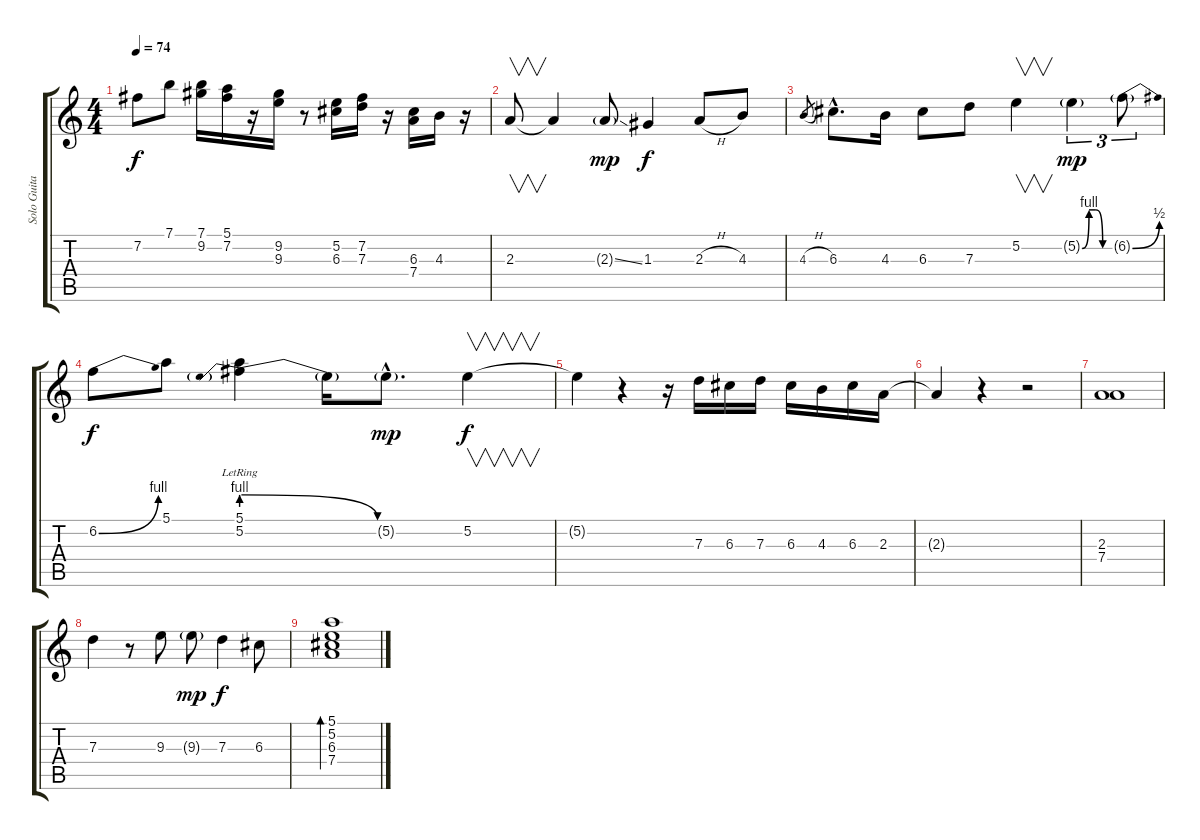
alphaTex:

\track ("Solo Guitare" "Solo Guita") {instrument distortionguitar}
\staff {score tabs}
\tuning (E4 B3 G3 D3 A2 E2) {hide}
\ts (4 4)
\tempo 74
\clef g2
\ks c
7.2.8{dy f} 7.1.8 (7.1 9.2).16 (5.1 7.2).16 r.16 (9.2 9.3).16 r.8 (5.2 6.3).16 (7.2 7.3).16 r.16 (6.3 7.4).16 4.3.16 r.16 |
2.3.8{v} 2.3{t}.4 2.3{ss g}.8{dy mp} 1.3.4{dy f} 2.3{h}.8 4.3.8 |
4.3{h}.8{gr} 6.3{hac}.8{d} 4.3.16 6.3.8 7.3.8 5.2.4{v} 5.2{be (custom 0 0 15 4 30 4 45 0 60 0) g}.4{tu (3 2) dy mp} 6.2{be (bend 0 0 60 2) g}.8{tu (3 2)} |
6.2{be (bend 0 0 60 4)}.8{dy f} 5.1.8 (5.1{lr} 5.2{be (prebendrelease 0 4 60 0)}).4 5.2{t}.16 5.2{g hac}.8{d dy mp} 5.2.4{v dy f} |
5.2{t}.4 r.4 r.16 7.3.16 6.3.16 7.3.16 6.3.16 4.3.16 6.3.16 2.3.16 |
2.3{t}.4 r.4 r.2 |
(2.3 7.4).1 |
7.3.4 r.8 9.3.8 9.3{g}.8{dy mp} 7.3.4{dy f} 6.3.8 |
(5.1 5.2 6.3 7.4).1{bd 480}
